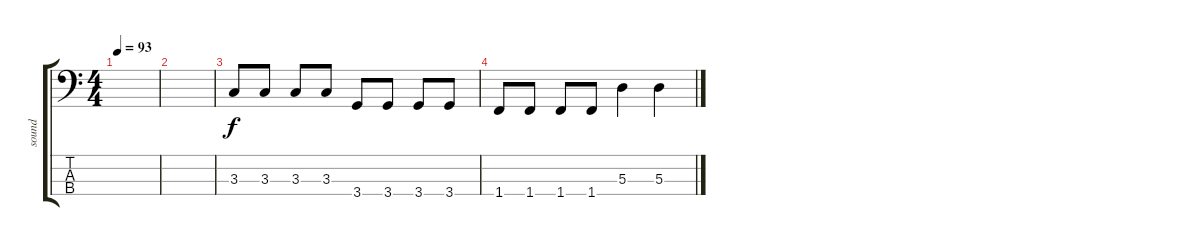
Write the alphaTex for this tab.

\track ("sound" "sound") {instrument electricguitarclean}
\staff {score tabs}
\tuning (G2 D2 A1 E1) {hide}
\ts (4 4)
\tempo 93
\clef f4
\ks c
|
|
3.3.8 3.3.8 3.3.8 3.3.8 3.4.8 3.4.8 3.4.8 3.4.8 |
1.4.8 1.4.8 1.4.8 1.4.8 5.3.4 5.3.4
